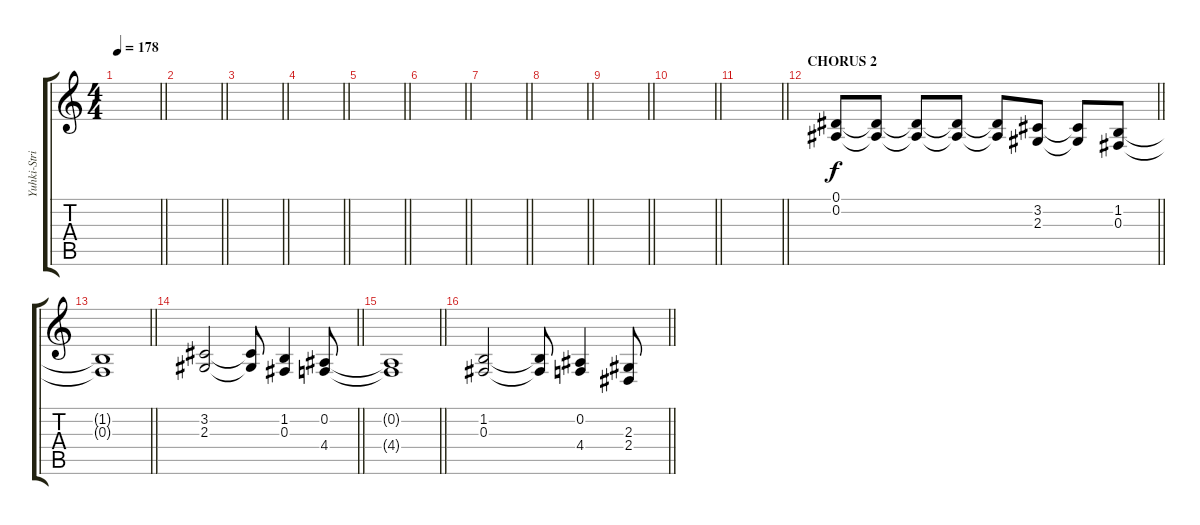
\track ("Yuhki-Strings" "Yuhki-Stri") {instrument stringensemble1}
\staff {score tabs}
\tuning (Eb4 Bb3 Gb3 Db3 Ab2 Eb2) {hide}
\ts (4 4)
\tempo 178
\clef g2
\barLineRight lightlight
\ks c
|
\barLineRight lightlight
|
\barLineRight lightlight
|
\barLineRight lightlight
|
\barLineRight lightlight
|
\barLineRight lightlight
|
\barLineRight lightlight
|
\barLineRight lightlight
|
\barLineRight lightlight
|
\barLineRight lightlight
|
\barLineRight lightlight
|
\section ("" "CHORUS 2")
\barLineRight lightlight
(0.1 0.2).8 (0.1{t} 0.2{t}).8 (0.1{t} 0.2{t}).8 (0.1{t} 0.2{t}).8 (0.1{t} 0.2{t}).8 (3.2 2.3).8 (3.2{t} 2.3{t}).8 (1.2 0.3).8 |
\barLineRight lightlight
(1.2{t} 0.3{t}).1 |
\barLineRight lightlight
(3.2 2.3).2 (3.2{t} 2.3{t}).8 (1.2 0.3).4 (0.2 4.4).8 |
\barLineRight lightlight
(0.2{t} 4.4{t}).1 |
\barLineRight lightlight
(1.2 0.3).2 (1.2{t} 0.3{t}).8 (0.2 4.4).4 (2.3 2.4).8
